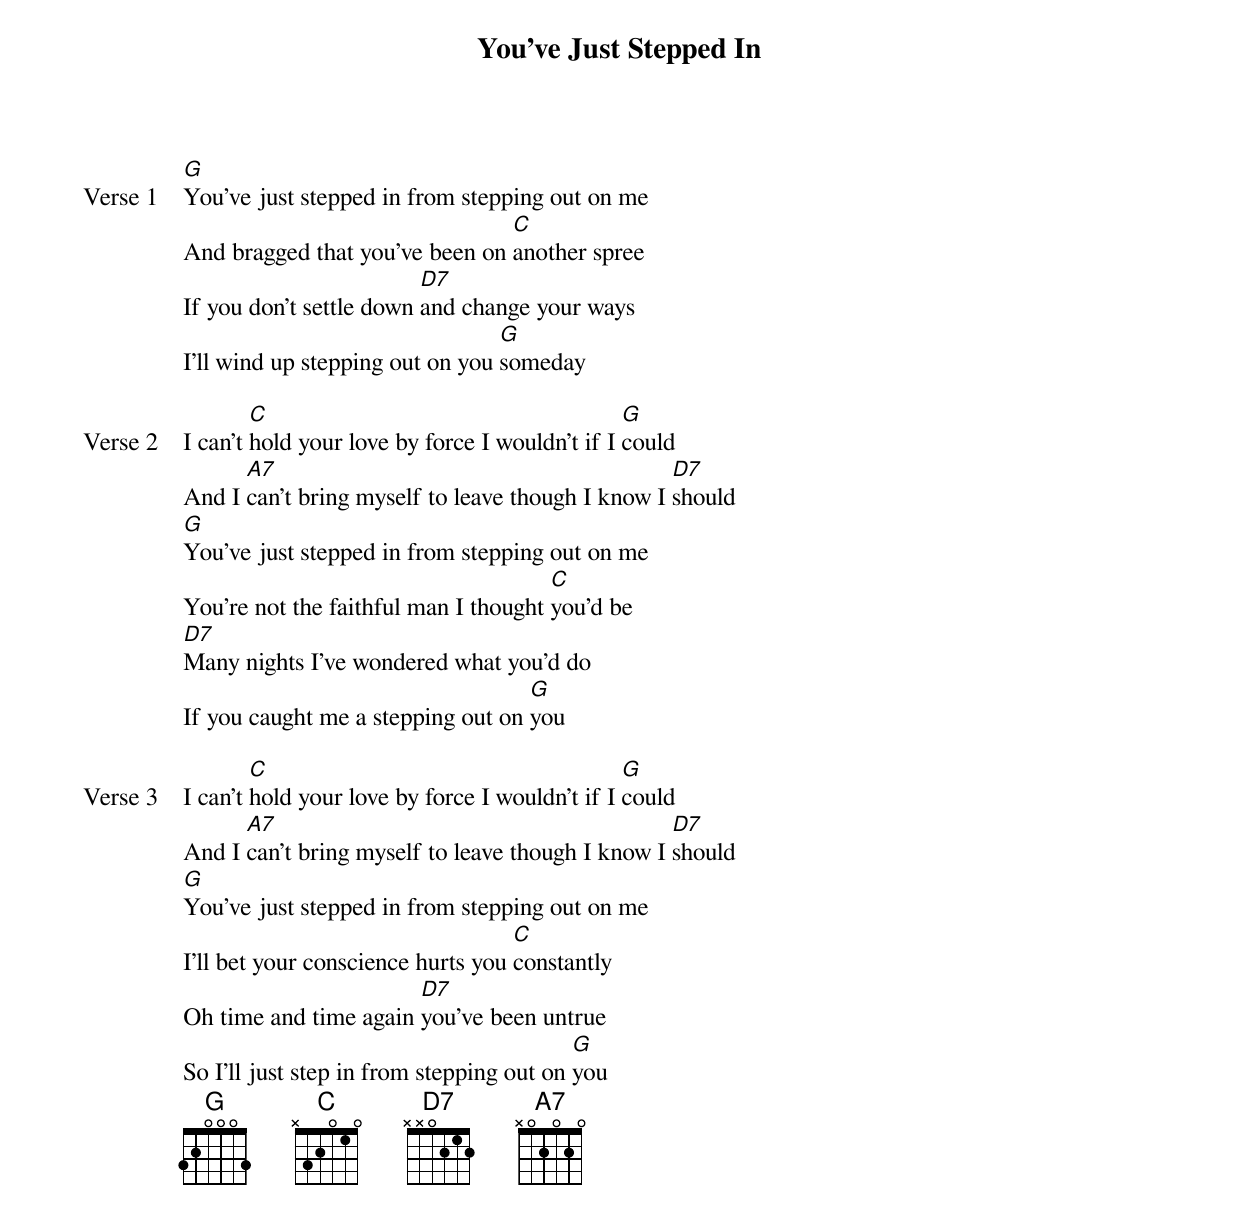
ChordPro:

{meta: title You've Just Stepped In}
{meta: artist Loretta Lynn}
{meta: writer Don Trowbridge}

{start_of_verse: Verse 1}
[G]You've just stepped in from stepping out on me
And bragged that you've been on [C]another spree
If you don't settle down [D7]and change your ways
I'll wind up stepping out on you [G]someday
{end_of_verse}

{start_of_verse: Verse 2}
I can't [C]hold your love by force I wouldn't if I [G]could
And I [A7]can't bring myself to leave though I know I [D7]should
[G]You've just stepped in from stepping out on me
You're not the faithful man I thought [C]you'd be
[D7]Many nights I've wondered what you'd do
If you caught me a stepping out on [G]you
{end_of_verse}

{start_of_verse: Verse 3}
I can't [C]hold your love by force I wouldn't if I [G]could
And I [A7]can't bring myself to leave though I know I [D7]should
[G]You've just stepped in from stepping out on me
I'll bet your conscience hurts you [C]constantly
Oh time and time again [D7]you've been untrue
So I'll just step in from stepping out on [G]you
{end_of_verse}
